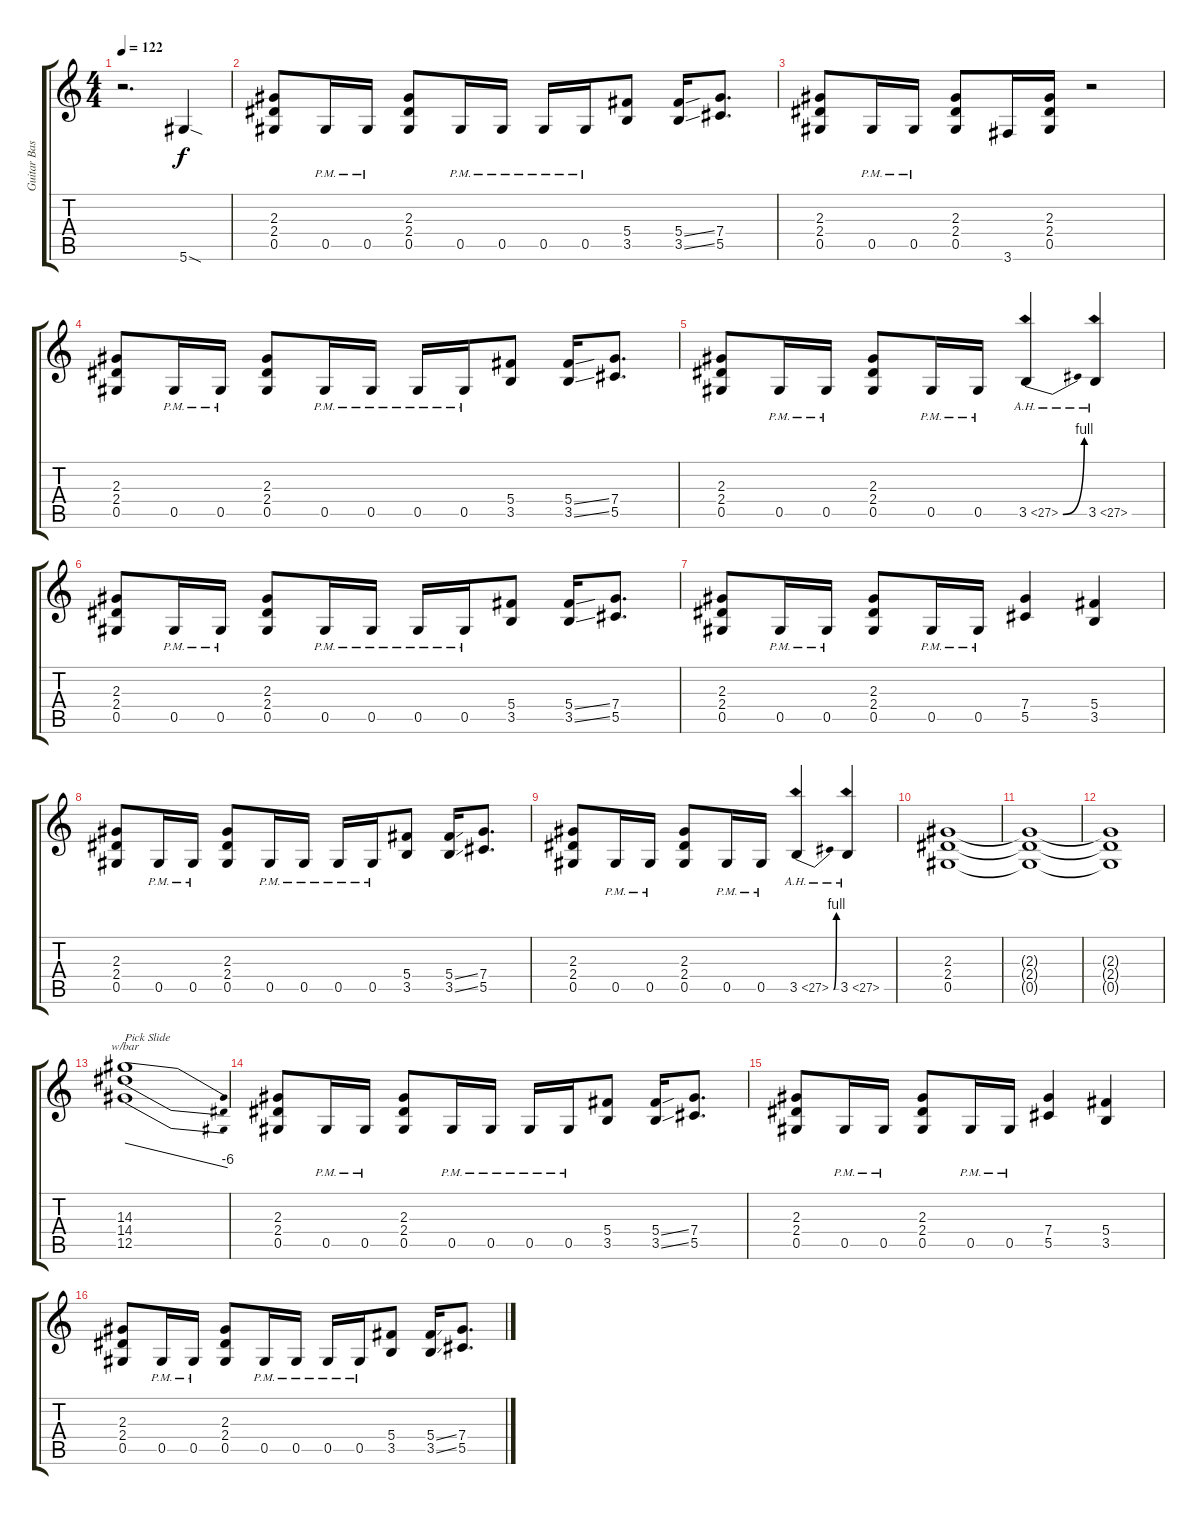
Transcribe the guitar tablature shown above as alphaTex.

\track ("Guitar Base" "Guitar Bas") {instrument distortionguitar}
\staff {score tabs}
\tuning (Eb4 Bb3 Gb3 Db3 Ab2 Eb2) {hide}
\ts (4 4)
\tempo 122
\clef g2
\ks c
r.2{d dy f instrument distortionguitar} 5.6{sod}.4 |
(2.3 2.4 0.5).8 0.5{pm}.16 0.5{pm}.16 (2.3 2.4 0.5).8 0.5{pm}.16 0.5{pm}.16 0.5{pm}.16 0.5{pm}.16 (5.4 3.5).8 (5.4{ss} 3.5{ss}).16 (7.4 5.5).8{d} |
(2.3 2.4 0.5).8 0.5{pm}.16 0.5{pm}.16 (2.3 2.4 0.5).8 3.6.16 (2.3 2.4 0.5).16 r.2 |
(2.3 2.4 0.5).8 0.5{pm}.16 0.5{pm}.16 (2.3 2.4 0.5).8 0.5{pm}.16 0.5{pm}.16 0.5{pm}.16 0.5{pm}.16 (5.4 3.5).8 (5.4{ss} 3.5{ss}).16 (7.4 5.5).8{d} |
(2.3 2.4 0.5).8 0.5{pm}.16 0.5{pm}.16 (2.3 2.4 0.5).8 0.5{pm}.16 0.5{pm}.16 3.5{be (bend 0 0 60 4) ah 24}.4 3.5{ah 24}.4 |
(2.3 2.4 0.5).8 0.5{pm}.16 0.5{pm}.16 (2.3 2.4 0.5).8 0.5{pm}.16 0.5{pm}.16 0.5{pm}.16 0.5{pm}.16 (5.4 3.5).8 (5.4{ss} 3.5{ss}).16 (7.4 5.5).8{d} |
(2.3 2.4 0.5).8 0.5{pm}.16 0.5{pm}.16 (2.3 2.4 0.5).8 0.5{pm}.16 0.5{pm}.16 (7.4 5.5).4 (5.4 3.5).4 |
(2.3 2.4 0.5).8 0.5{pm}.16 0.5{pm}.16 (2.3 2.4 0.5).8 0.5{pm}.16 0.5{pm}.16 0.5{pm}.16 0.5{pm}.16 (5.4 3.5).8 (5.4{ss} 3.5{ss}).16 (7.4 5.5).8{d} |
(2.3 2.4 0.5).8 0.5{pm}.16 0.5{pm}.16 (2.3 2.4 0.5).8 0.5{pm}.16 0.5{pm}.16 3.5{be (bend 0 0 60 4) ah 24}.4 3.5{ah 24}.4 |
(2.3 2.4 0.5).1 |
(2.3{t} 2.4{t} 0.5{t}).1 |
(2.3{t} 2.4{t} 0.5{t}).1 |
(14.3 14.4 12.5).1{tbe (dive default 0 0 60 -24) txt "Pick Slide"} |
(2.3 2.4 0.5).8 0.5{pm}.16 0.5{pm}.16 (2.3 2.4 0.5).8 0.5{pm}.16 0.5{pm}.16 0.5{pm}.16 0.5{pm}.16 (5.4 3.5).8 (5.4{ss} 3.5{ss}).16 (7.4 5.5).8{d} |
(2.3 2.4 0.5).8 0.5{pm}.16 0.5{pm}.16 (2.3 2.4 0.5).8 0.5{pm}.16 0.5{pm}.16 (7.4 5.5).4 (5.4 3.5).4 |
(2.3 2.4 0.5).8 0.5{pm}.16 0.5{pm}.16 (2.3 2.4 0.5).8 0.5{pm}.16 0.5{pm}.16 0.5{pm}.16 0.5{pm}.16 (5.4 3.5).8 (5.4{ss} 3.5{ss}).16 (7.4 5.5).8{d}
